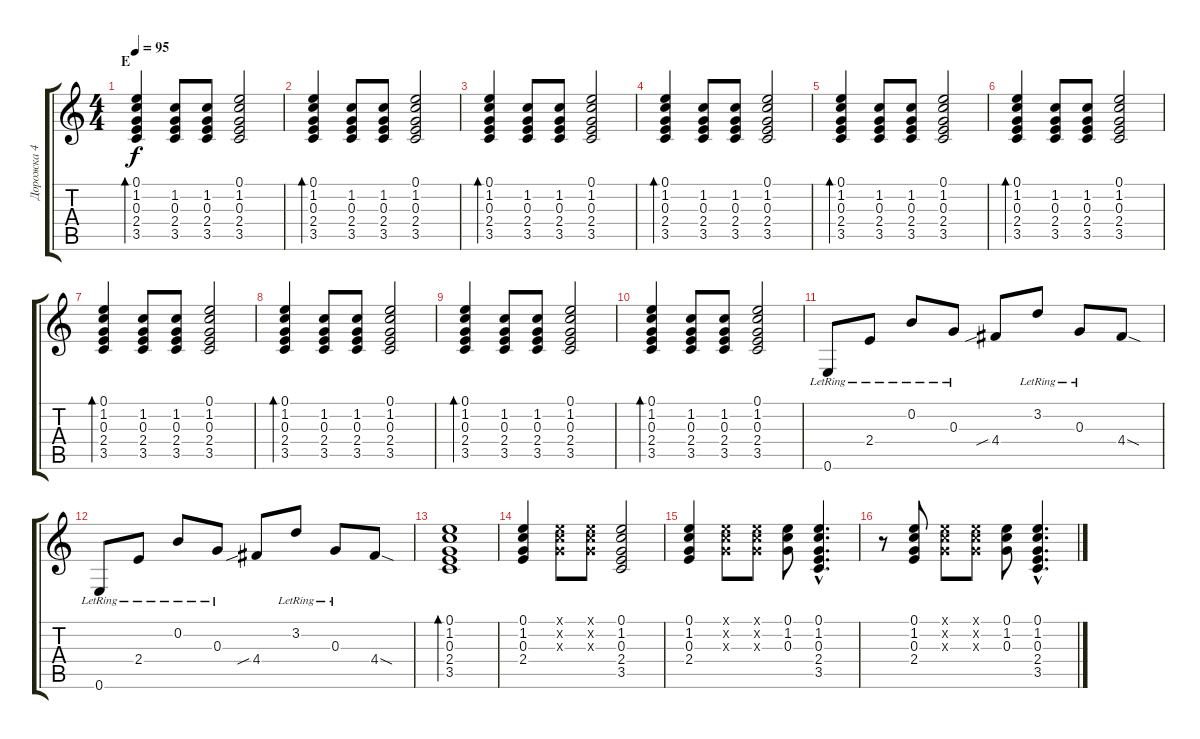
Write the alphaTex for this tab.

\track ("Дорожка 4" "Дорожка 4") {instrument acousticguitarnylon}
\staff {score tabs}
\tuning (E4 B3 G3 D3 A2 E2) {hide}
\ts (4 4)
\section ("" "Е")
\tempo 95
\clef g2
\ks c
(0.1 1.2 0.3 2.4 3.5).4{bd 240 dy f} (1.2 0.3 2.4 3.5).8 (1.2 0.3 2.4 3.5).8 (0.1 1.2 0.3 2.4 3.5).2 |
(0.1 1.2 0.3 2.4 3.5).4{bd 240 volume 7 instrument acousticguitarnylon} (1.2 0.3 2.4 3.5).8 (1.2 0.3 2.4 3.5).8 (0.1 1.2 0.3 2.4 3.5).2 |
(0.1 1.2 0.3 2.4 3.5).4{bd 240 volume 7 instrument acousticguitarnylon} (1.2 0.3 2.4 3.5).8 (1.2 0.3 2.4 3.5).8 (0.1 1.2 0.3 2.4 3.5).2 |
(0.1 1.2 0.3 2.4 3.5).4{bd 240 volume 7 instrument acousticguitarnylon} (1.2 0.3 2.4 3.5).8 (1.2 0.3 2.4 3.5).8 (0.1 1.2 0.3 2.4 3.5).2 |
(0.1 1.2 0.3 2.4 3.5).4{bd 240} (1.2 0.3 2.4 3.5).8 (1.2 0.3 2.4 3.5).8 (0.1 1.2 0.3 2.4 3.5).2 |
(0.1 1.2 0.3 2.4 3.5).4{bd 240} (1.2 0.3 2.4 3.5).8 (1.2 0.3 2.4 3.5).8 (0.1 1.2 0.3 2.4 3.5).2 |
(0.1 1.2 0.3 2.4 3.5).4{bd 240} (1.2 0.3 2.4 3.5).8 (1.2 0.3 2.4 3.5).8 (0.1 1.2 0.3 2.4 3.5).2 |
(0.1 1.2 0.3 2.4 3.5).4{bd 240} (1.2 0.3 2.4 3.5).8 (1.2 0.3 2.4 3.5).8 (0.1 1.2 0.3 2.4 3.5).2 |
(0.1 1.2 0.3 2.4 3.5).4{bd 240} (1.2 0.3 2.4 3.5).8 (1.2 0.3 2.4 3.5).8 (0.1 1.2 0.3 2.4 3.5).2 |
(0.1 1.2 0.3 2.4 3.5).4{bd 240} (1.2 0.3 2.4 3.5).8 (1.2 0.3 2.4 3.5).8 (0.1 1.2 0.3 2.4 3.5).2 |
0.6{lr}.8 2.4{lr}.8 0.2{lr}.8 0.3{lr}.8 4.4{sib}.8 3.2{lr}.8 0.3{lr}.8 4.4{sod}.8 |
0.6{lr}.8 2.4{lr}.8 0.2{lr}.8 0.3{lr}.8 4.4{sib}.8 3.2{lr}.8 0.3{lr}.8 4.4{sod}.8 |
(0.1 1.2 0.3 2.4 3.5).1{bd 60 volume 8 instrument distortionguitar} |
(0.1 1.2 0.3 2.4).4 (0.1{x} 1.2{x} 0.3{x}).8 (0.1{x} 1.2{x} 0.3{x}).8 (0.1 1.2 0.3 2.4 3.5).2 |
(0.1 1.2 0.3 2.4).4 (0.1{x} 1.2{x} 0.3{x}).8 (0.1{x} 1.2{x} 0.3{x}).8 (0.1 1.2 0.3).8 (0.1{hac} 1.2{hac} 0.3{hac} 2.4{hac} 3.5{hac}).4{d} |
r.8 (0.1 1.2 0.3 2.4).8 (0.1{x} 1.2{x} 0.3{x}).8 (0.1{x} 1.2{x} 0.3{x}).8 (0.1 1.2 0.3).8 (0.1{hac} 1.2{hac} 0.3{hac} 2.4{hac} 3.5{hac}).4{d}
